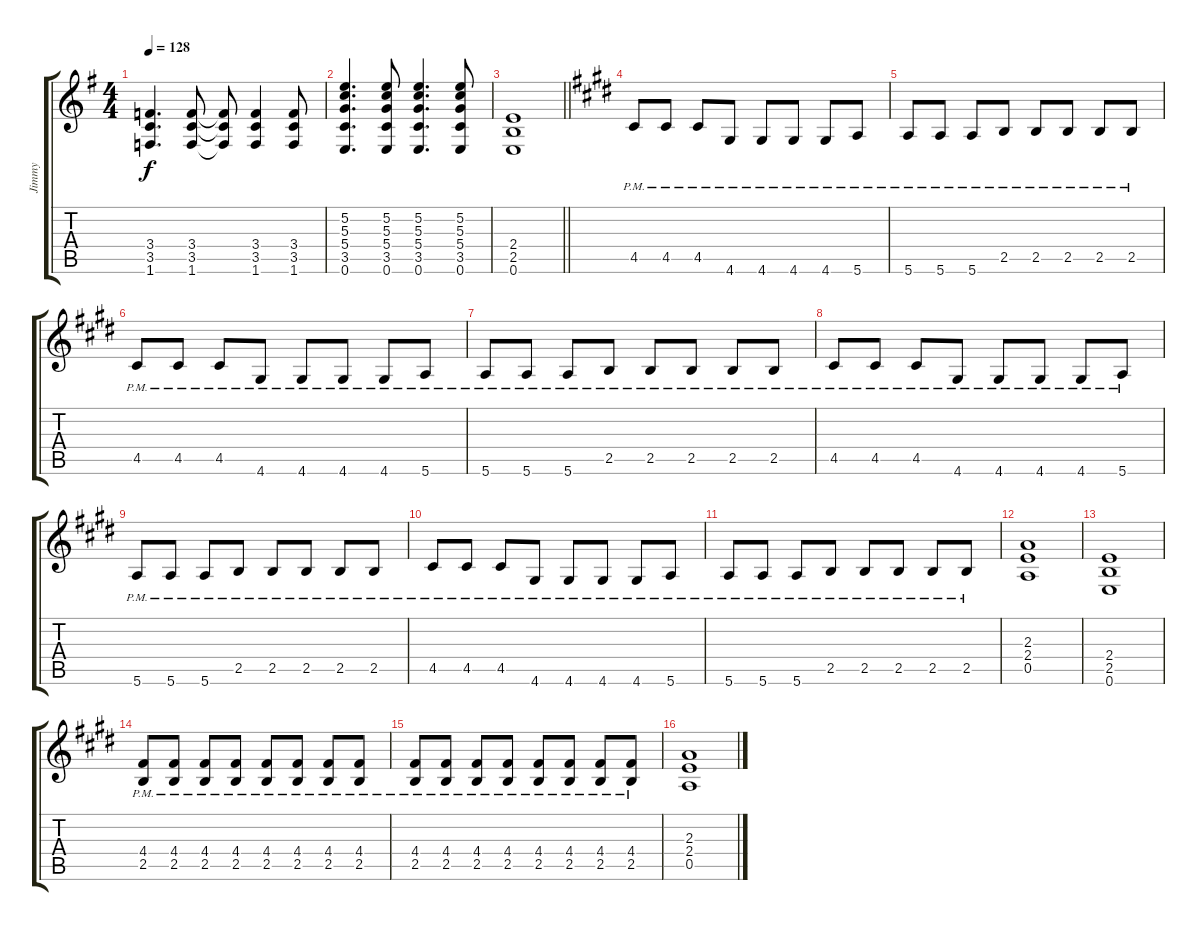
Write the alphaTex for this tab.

\track ("Jimmy" "Jimmy") {instrument distortionguitar}
\staff {score tabs}
\tuning (E4 B3 G3 D3 A2 E2) {hide}
\ts (4 4)
\tempo 128
\clef g2
\ks g
(3.4 3.5 1.6).4{d dy f} (3.4 3.5 1.6).8 (3.4{t} 3.5{t} 1.6{t}).8 (3.4 3.5 1.6).4 (3.4 3.5 1.6).8 |
(5.2 5.3 5.4 3.5 0.6).4{d} (5.2 5.3 5.4 3.5 0.6).8 (5.2 5.3 5.4 3.5 0.6).4{d} (5.2 5.3 5.4 3.5 0.6).8 |
\barLineRight lightlight
(2.4 2.5 0.6).1 |
\ks e
4.5{pm}.8 4.5{pm}.8 4.5{pm}.8 4.6{pm}.8 4.6{pm}.8 4.6{pm}.8 4.6{pm}.8 5.6{pm}.8 |
\ks c#minor
5.6{pm}.8 5.6{pm}.8 5.6{pm}.8 2.5{pm}.8 2.5{pm}.8 2.5{pm}.8 2.5{pm}.8 2.5{pm}.8 |
4.5{pm}.8 4.5{pm}.8 4.5{pm}.8 4.6{pm}.8 4.6{pm}.8 4.6{pm}.8 4.6{pm}.8 5.6{pm}.8 |
5.6{pm}.8 5.6{pm}.8 5.6{pm}.8 2.5{pm}.8 2.5{pm}.8 2.5{pm}.8 2.5{pm}.8 2.5{pm}.8 |
\ks e
4.5{pm}.8 4.5{pm}.8 4.5{pm}.8 4.6{pm}.8 4.6{pm}.8 4.6{pm}.8 4.6{pm}.8 5.6{pm}.8 |
\ks c#minor
5.6{pm}.8 5.6{pm}.8 5.6{pm}.8 2.5{pm}.8 2.5{pm}.8 2.5{pm}.8 2.5{pm}.8 2.5{pm}.8 |
4.5{pm}.8 4.5{pm}.8 4.5{pm}.8 4.6{pm}.8 4.6{pm}.8 4.6{pm}.8 4.6{pm}.8 5.6{pm}.8 |
5.6{pm}.8 5.6{pm}.8 5.6{pm}.8 2.5{pm}.8 2.5{pm}.8 2.5{pm}.8 2.5{pm}.8 2.5{pm}.8 |
\ks e
(2.3 2.4 0.5).1 |
\ks c#minor
(2.4 2.5 0.6).1 |
(4.4{pm} 2.5{pm}).8 (4.4{pm} 2.5{pm}).8 (4.4{pm} 2.5{pm}).8 (4.4{pm} 2.5{pm}).8 (4.4{pm} 2.5{pm}).8 (4.4{pm} 2.5{pm}).8 (4.4{pm} 2.5{pm}).8 (4.4{pm} 2.5{pm}).8 |
(4.4{pm} 2.5{pm}).8 (4.4{pm} 2.5{pm}).8 (4.4{pm} 2.5{pm}).8 (4.4{pm} 2.5{pm}).8 (4.4{pm} 2.5{pm}).8 (4.4{pm} 2.5{pm}).8 (4.4{pm} 2.5{pm}).8 (4.4{pm} 2.5{pm}).8 |
\ks e
(2.3 2.4 0.5).1
